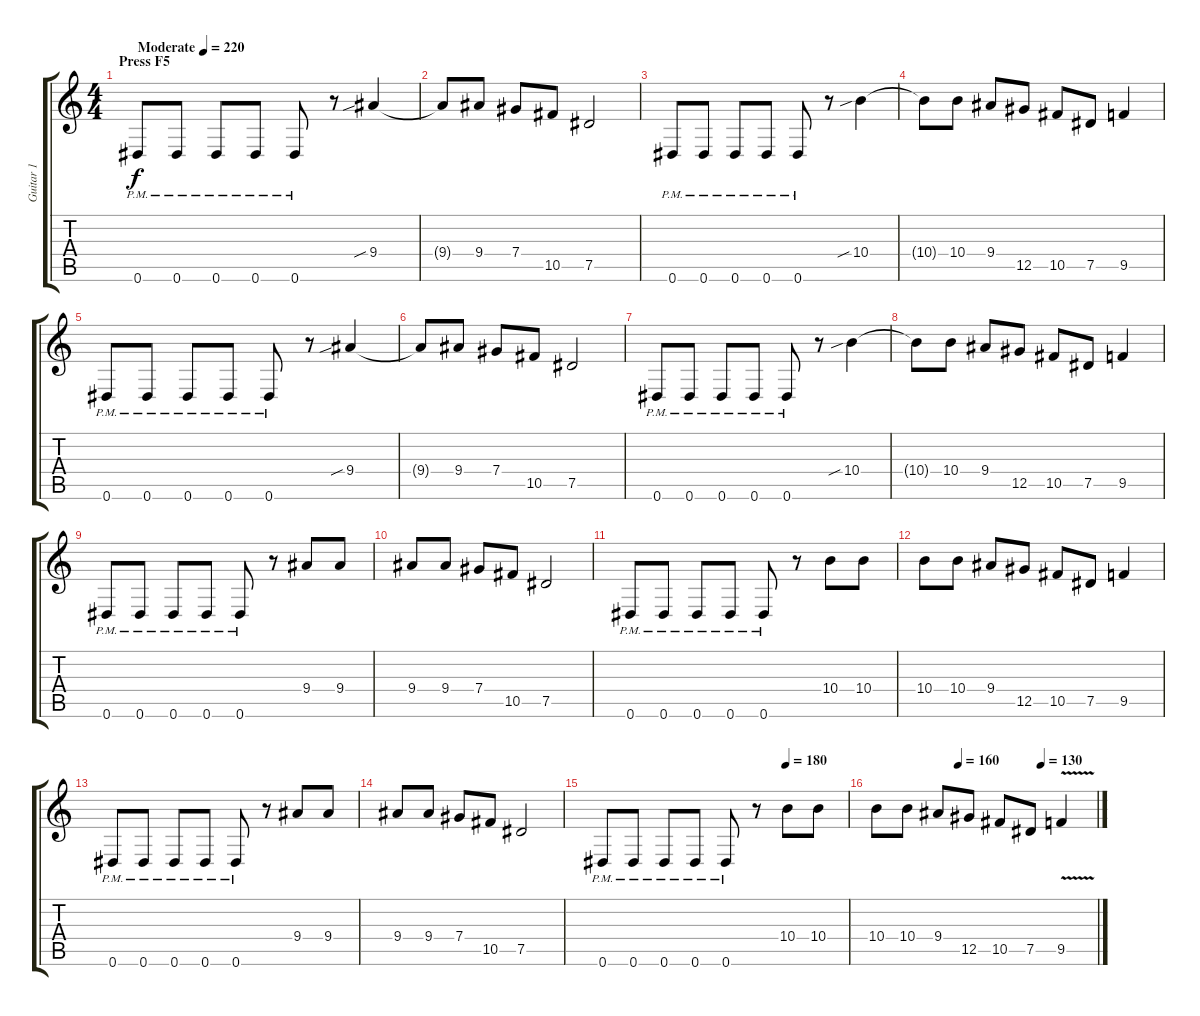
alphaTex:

\track ("Guitar 1" "Guitar 1") {instrument distortionguitar}
\staff {score tabs}
\tuning (Eb4 Bb3 Gb3 Db3 Ab2 Eb2) {hide}
\ts (4 4)
\section ("" "Press F5")
\tempo (220 "Moderate")
\clef g2
\ks c
0.6{pm}.8{dy f instrument distortionguitar} 0.6{pm}.8 0.6{pm}.8 0.6{pm}.8 0.6{pm}.8 r.8 9.4{sib}.4 |
9.4{t}.8 9.4.8 7.4.8 10.5.8 7.5.2 |
0.6{pm}.8 0.6{pm}.8 0.6{pm}.8 0.6{pm}.8 0.6{pm}.8 r.8 10.4{sib}.4 |
10.4{t}.8 10.4.8 9.4.8 12.5.8 10.5.8 7.5.8 9.5.4 |
0.6{pm}.8 0.6{pm}.8 0.6{pm}.8 0.6{pm}.8 0.6{pm}.8 r.8 9.4{sib}.4 |
9.4{t}.8 9.4.8 7.4.8 10.5.8 7.5.2 |
0.6{pm}.8 0.6{pm}.8 0.6{pm}.8 0.6{pm}.8 0.6{pm}.8 r.8 10.4{sib}.4 |
10.4{t}.8 10.4.8 9.4.8 12.5.8 10.5.8 7.5.8 9.5.4 |
0.6{pm}.8 0.6{pm}.8 0.6{pm}.8 0.6{pm}.8 0.6{pm}.8 r.8 9.4.8 9.4.8 |
9.4.8 9.4.8 7.4.8 10.5.8 7.5.2 |
0.6{pm}.8 0.6{pm}.8 0.6{pm}.8 0.6{pm}.8 0.6{pm}.8 r.8 10.4.8 10.4.8 |
10.4.8 10.4.8 9.4.8 12.5.8 10.5.8 7.5.8 9.5.4 |
0.6{pm}.8 0.6{pm}.8 0.6{pm}.8 0.6{pm}.8 0.6{pm}.8 r.8 9.4.8 9.4.8 |
9.4.8 9.4.8 7.4.8 10.5.8 7.5.2 |
\tempo (180 0.75)
0.6{pm}.8 0.6{pm}.8 0.6{pm}.8 0.6{pm}.8 0.6{pm}.8 r.8 10.4.8 10.4.8 |
\tempo (160 0.375)
\tempo (130 0.75)
10.4.8 10.4.8 9.4.8 12.5.8 10.5.8 7.5.8 9.5{v}.4
